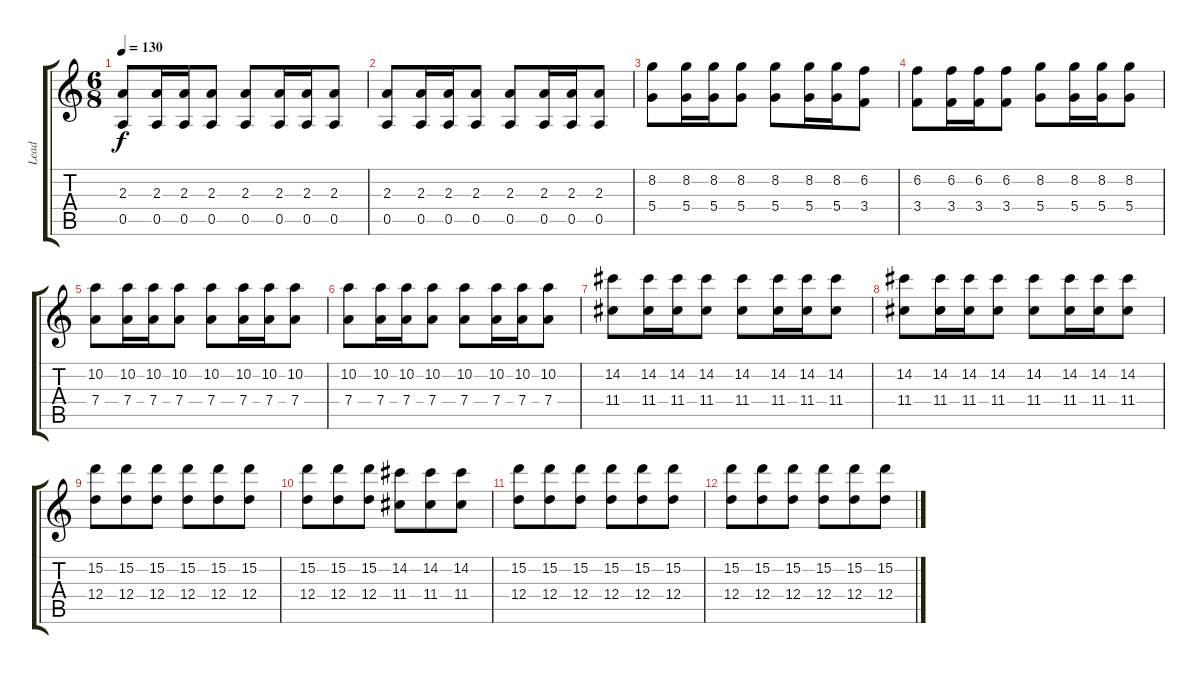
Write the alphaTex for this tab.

\track ("Lead" "Lead") {instrument overdrivenguitar}
\staff {score tabs}
\tuning (E4 B3 G3 D3 A2 D2) {hide}
\ts (6 8)
\tempo 130
\clef g2
\ks c
(2.3 0.5).8{dy f} (2.3 0.5).16 (2.3 0.5).16 (2.3 0.5).8 (2.3 0.5).8 (2.3 0.5).16 (2.3 0.5).16 (2.3 0.5).8 |
(2.3 0.5).8 (2.3 0.5).16 (2.3 0.5).16 (2.3 0.5).8 (2.3 0.5).8 (2.3 0.5).16 (2.3 0.5).16 (2.3 0.5).8 |
(8.2 5.4).8 (8.2 5.4).16 (8.2 5.4).16 (8.2 5.4).8 (8.2 5.4).8 (8.2 5.4).16 (8.2 5.4).16 (6.2 3.4).8 |
(6.2 3.4).8 (6.2 3.4).16 (6.2 3.4).16 (6.2 3.4).8 (8.2 5.4).8 (8.2 5.4).16 (8.2 5.4).16 (8.2 5.4).8 |
(10.2 7.4).8 (10.2 7.4).16 (10.2 7.4).16 (10.2 7.4).8 (10.2 7.4).8 (10.2 7.4).16 (10.2 7.4).16 (10.2 7.4).8 |
(10.2 7.4).8 (10.2 7.4).16 (10.2 7.4).16 (10.2 7.4).8 (10.2 7.4).8 (10.2 7.4).16 (10.2 7.4).16 (10.2 7.4).8 |
(14.2 11.4).8 (14.2 11.4).16 (14.2 11.4).16 (14.2 11.4).8 (14.2 11.4).8 (14.2 11.4).16 (14.2 11.4).16 (14.2 11.4).8 |
(14.2 11.4).8 (14.2 11.4).16 (14.2 11.4).16 (14.2 11.4).8 (14.2 11.4).8 (14.2 11.4).16 (14.2 11.4).16 (14.2 11.4).8 |
(15.2 12.4).8 (15.2 12.4).8 (15.2 12.4).8 (15.2 12.4).8 (15.2 12.4).8 (15.2 12.4).8 |
(15.2 12.4).8 (15.2 12.4).8 (15.2 12.4).8 (14.2 11.4).8 (14.2 11.4).8 (14.2 11.4).8 |
(15.2 12.4).8 (15.2 12.4).8 (15.2 12.4).8 (15.2 12.4).8 (15.2 12.4).8 (15.2 12.4).8 |
(15.2 12.4).8 (15.2 12.4).8 (15.2 12.4).8 (15.2 12.4).8 (15.2 12.4).8 (15.2 12.4).8
